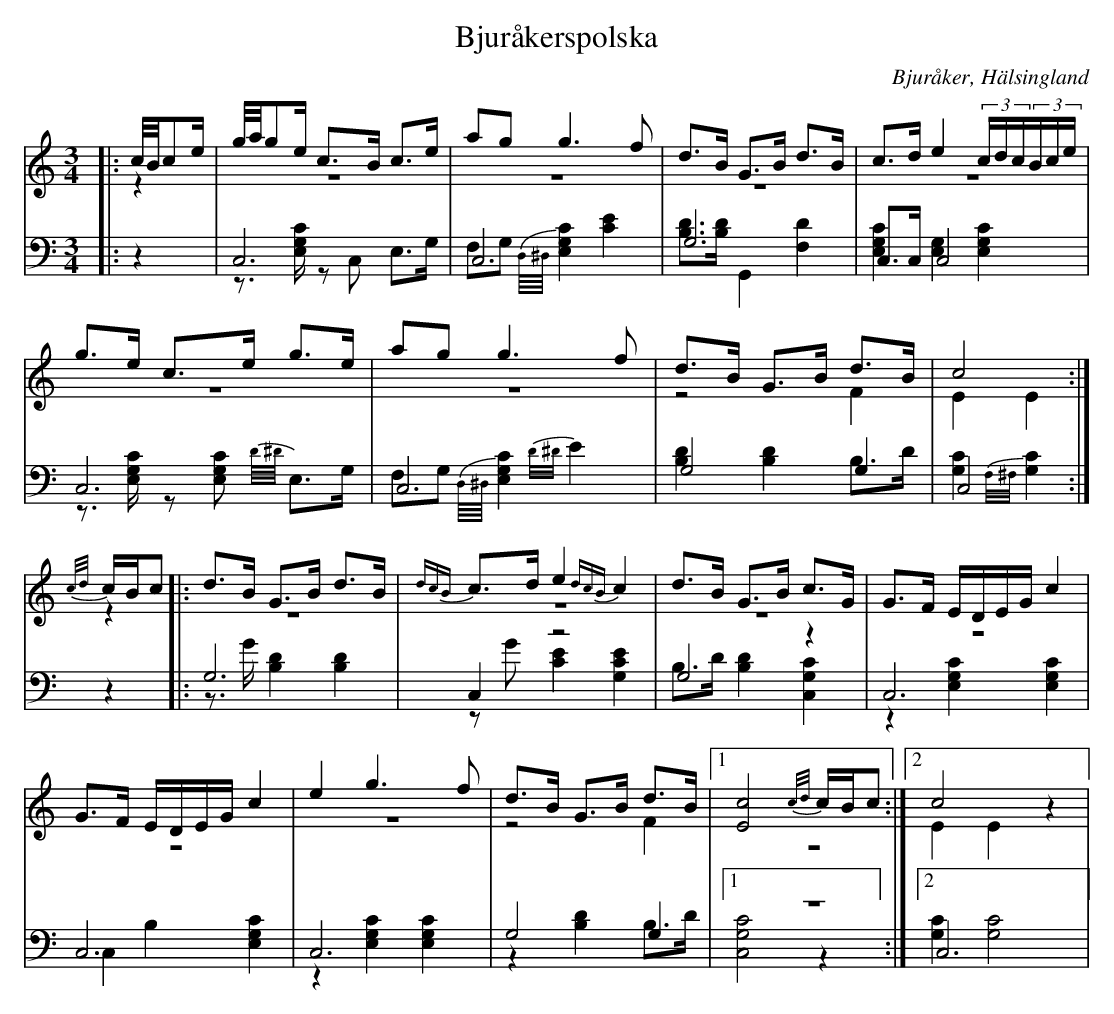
X:1
T: Bjuråkerspolska
O: Bjuråker, Hälsingland
M: 3/4
L: 1/8
K: C
V:1
V:2 merge
V:3
V:4 merge
V:1
|:c//B//ce/|g//a//ge/ c>B c>e|ag g3 f|d>B G>B d>B|c>d e2 (3c/d/c/(3B/c/e/|
g>e c>e g>e|ag g3 f|d>B G>B d>B|c4:|
{c/d/}c/B/c |:d>B G>B d>B|{dcB}c>d e2 {dcB}c2|d>B G>B c>G|G>F E/D/E/G/ c2|
G>F E/D/E/G/ c2|e2 g3 f|d>B G>B d>B|1 [E4c4] {c/d/}c/B/c:|2 c4 z2|
V:2
|:z2|z6|z6|z6|z6|
z6|z6|z4 F2|E2 E2:|
z2|:z6|z6|z6|z6|
 z6|z6|z4 F2|1 z6:|2 E2 E2 z2|
V:3 clef=bass
|:z2|C,6|C,6|G,6|C,>C, C,4|
C,6|C,6|G,4 G,2|C,4:|
z2|:G,6|C,2 z4|G,4 z2|C,6|
 C,6|C,6|G,4 G,2|1 z6:|2 C,6|
V:4 clef=bass
|:z2|z>[E,G,C] zC, E,>G,|F,G, {D,//^D,//}[E,2G,2C2] [E2C2]|[B,D]>[B,D] G,,2 [F,2D2]|[E,2G,2C2] [E,2G,2] [E,2G,2C2]|
z>[E,G,C] z[E,G,C] {D//^D//}E,>G,|F,G, {D,//^D,//}[E,2G,2C2] {D/^D/}E2|[B,2D2] [B,2D2] B,>D|[G,2C2] {F,/^F,/}[G,2C2]:|
z2|:z>G [B,2D2] [B,2D2]|zG [C2E2] [G,2C2E2]|B,>D[B,2D2] [C,2G,2C2]|z2 [E,2G,2C2] [E,2G,2C2]|
C,2 B,2 [E,2G,2C2]|z2 [E,2G,2C2] [E,2G,2C2]|z2 [B,2D2] B,>D|1 [C,4G,4C4] z2:|2 [G,2C2] [G,4C4]|
